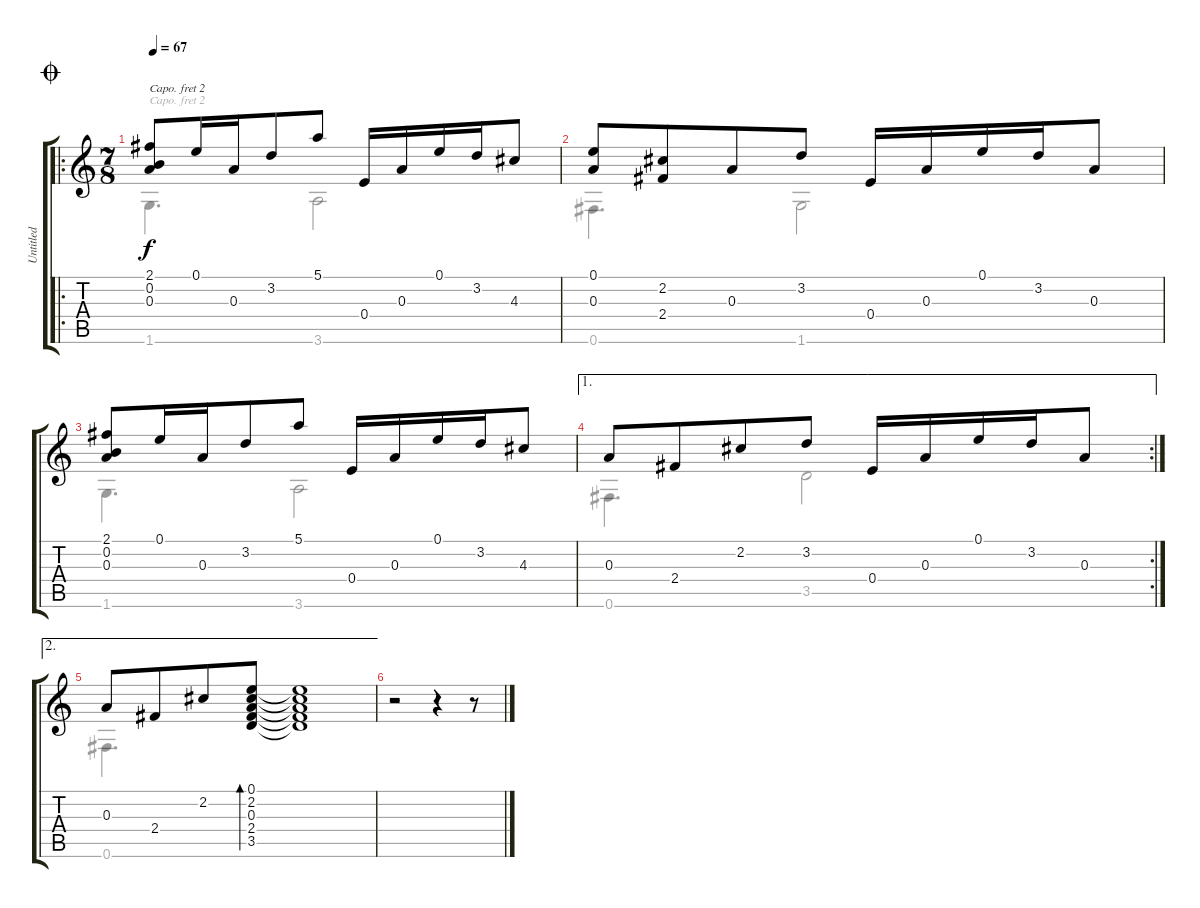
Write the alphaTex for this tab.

\track ("Untitled" "Untitled") {instrument acousticguitarnylon}
\staff {score tabs}
\capo 2
\tuning (D4 A3 G3 D3 A2 E2) {hide}
\voice
\ro
\ts (7 8)
\jump coda
\tempo 67
\clef g2
\ks c
(2.1 0.2 0.3).8{dy f} 0.1.16 0.3.16 3.2.8 5.1.8 0.4.16 0.3.16 0.1.16 3.2.16 4.3.8 |
(0.1 0.3).8 (2.2 2.4).8 0.3.8 3.2.8 0.4.16 0.3.16 0.1.16 3.2.16 0.3.8 |
(2.1 0.2 0.3).8 0.1.16 0.3.16 3.2.8 5.1.8 0.4.16 0.3.16 0.1.16 3.2.16 4.3.8 |
\ae 1
\rc 2
0.3.8 2.4.8 2.2.8 3.2.8 0.4.16 0.3.16 0.1.16 3.2.16 0.3.8 |
\ae 2
0.3.8 2.4.8 2.2.8 (0.1 2.2 0.3 2.4 3.5).8{bd 30} (0.1{t} 2.2{t} 0.3{t} 2.4{t} 3.5{t}).1 |
r.2 r.4 r.8
\voice
\clef g2
\ottava regular
\simile none
\ks c
1.6.4{d dy f} 3.6.2 |
0.6.4{d} 1.6.2 |
1.6.4{d} 3.6.2 |
0.6.4{d} 3.5.2 |
0.6.4{d} |
